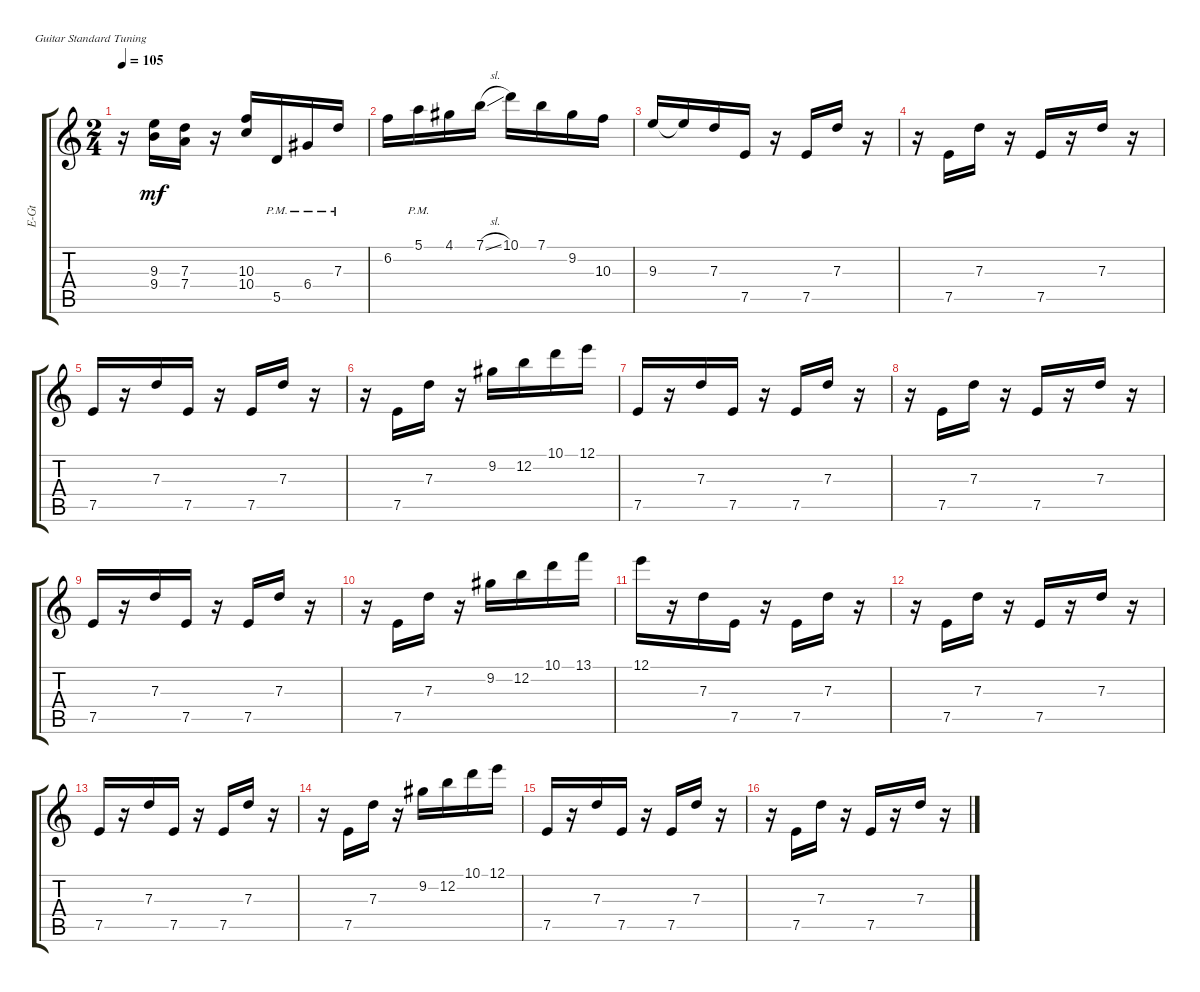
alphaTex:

\defaultSystemsLayout 4
\bracketExtendMode groupsimilarinstruments
\otherSystemsTrackNameOrientation horizontal
\track ("Al Di Electric" "E-Gt") {instrument overdrivenguitar}
\staff {score tabs}
\tuning (E4 B3 G3 D3 A2 E2)
\ts (2 4)
\tempo 105
\clef g2
\ks c
r.16{dy mf beam Down} (9.3 9.4).16{beam Down} (7.4 7.3).16{beam Down} r.16{beam Down} (10.3 10.4).16{beam Up} 5.5{pm}.16{beam Up} 6.4{pm acc #}.16{beam Up} 7.3{pm}.16{beam Up} |
6.2.16{beam Down} 5.1{pm}.16{beam Down} 4.1{acc #}.16{beam Down} 7.1{sl}.16{beam Down} 10.1.16{beam Down} 7.1.16{beam Down} 9.2{acc #}.16{beam Down} 10.3.16{beam Down} |
9.3.16{beam Up} 9.3{t}.16{beam Up} 7.3.16{beam Up} 7.5.16{beam Up} r.16{beam Up} 7.5.16{beam Up} 7.3.16{beam Up} r.16{beam Up} |
r.16{beam Down} 7.5.16{beam Up} 7.3.16{beam Up} r.16{beam Up} 7.5.16{beam Up} r.16{beam Up} 7.3.16{beam Up} r.16{beam Up} |
7.5.16{beam Up} r.16{beam Up} 7.3.16{beam Up} 7.5.16{beam Up} r.16{beam Up} 7.5.16{beam Up} 7.3.16{beam Up} r.16{beam Up} |
r.16{beam Down} 7.5.16{beam Up} 7.3.16{beam Up} r.16{beam Up} 9.2{acc #}.16{beam Down} 12.2.16{beam Down} 10.1.16{beam Down} 12.1.16{beam Down} |
7.5.16{beam Up} r.16{beam Up} 7.3.16{beam Up} 7.5.16{beam Up} r.16{beam Up} 7.5.16{beam Up} 7.3.16{beam Up} r.16{beam Up} |
r.16{beam Down} 7.5.16{beam Up} 7.3.16{beam Up} r.16{beam Up} 7.5.16{beam Up} r.16{beam Up} 7.3.16{beam Up} r.16{beam Up} |
7.5.16{beam Up} r.16{beam Up} 7.3.16{beam Up} 7.5.16{beam Up} r.16{beam Up} 7.5.16{beam Up} 7.3.16{beam Up} r.16{beam Up} |
r.16{beam Down} 7.5.16{beam Up} 7.3.16{beam Up} r.16{beam Up} 9.2{acc #}.16{beam Down} 12.2.16{beam Down} 10.1.16{beam Down} 13.1.16{beam Down} |
12.1.16{beam Down} r.16{beam Down} 7.3.16{beam Down} 7.5.16{beam Down} r.16{beam Down} 7.5.16{beam Up} 7.3.16{beam Up} r.16{beam Up} |
r.16{beam Down} 7.5.16{beam Up} 7.3.16{beam Up} r.16{beam Up} 7.5.16{beam Up} r.16{beam Up} 7.3.16{beam Up} r.16{beam Up} |
7.5.16{beam Up} r.16{beam Up} 7.3.16{beam Up} 7.5.16{beam Up} r.16{beam Up} 7.5.16{beam Up} 7.3.16{beam Up} r.16{beam Up} |
r.16{beam Down} 7.5.16{beam Up} 7.3.16{beam Up} r.16{beam Up} 9.2{acc #}.16{beam Down} 12.2.16{beam Down} 10.1.16{beam Down} 12.1.16{beam Down} |
7.5.16{beam Up} r.16{beam Up} 7.3.16{beam Up} 7.5.16{beam Up} r.16{beam Up} 7.5.16{beam Up} 7.3.16{beam Up} r.16{beam Up} |
r.16{beam Down} 7.5.16{beam Up} 7.3.16{beam Up} r.16{beam Up} 7.5.16{beam Up} r.16{beam Up} 7.3.16{beam Up} r.16{beam Up}
